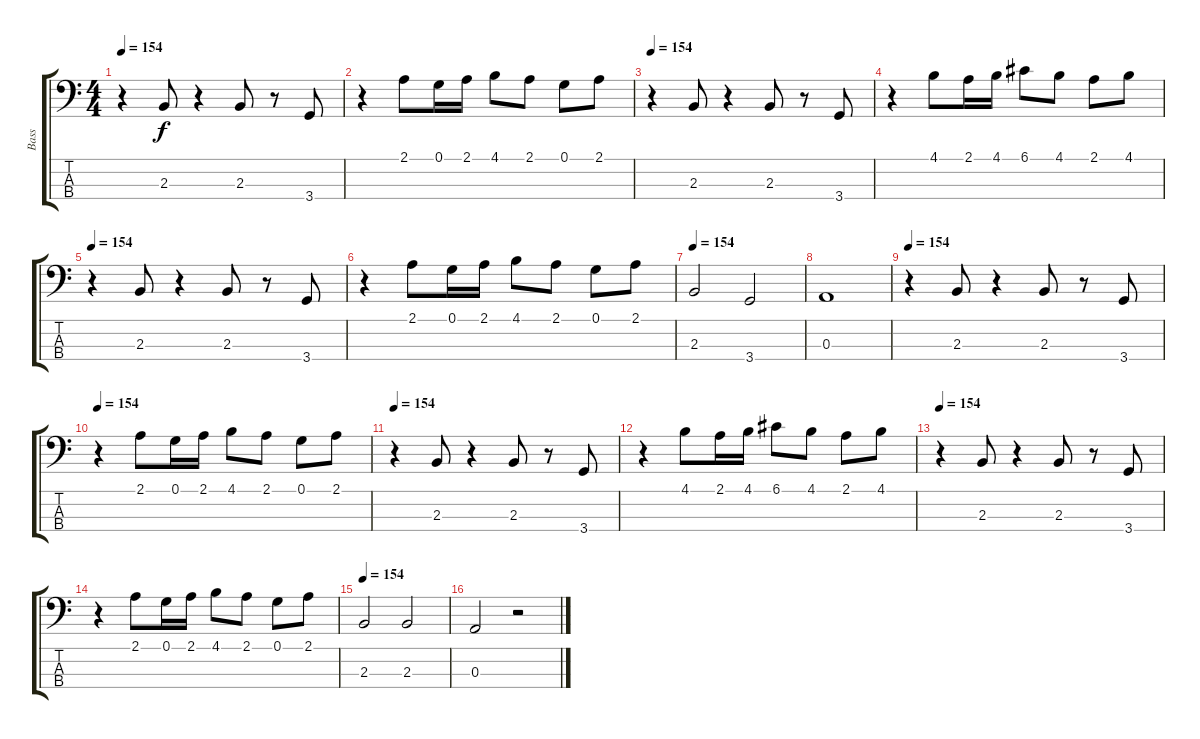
\track ("Bass" "Bass") {instrument electricbassfinger}
\staff {score tabs}
\tuning (G2 D2 A1 E1) {hide}
\ts (4 4)
\tempo 154
\clef f4
\ks c
r.4{dy f} 2.3.8 r.4 2.3.8 r.8 3.4.8 |
r.4 2.1.8 0.1.16 2.1.16 4.1.8 2.1.8 0.1.8 2.1.8 |
\tempo 154
r.4 2.3.8 r.4 2.3.8 r.8 3.4.8 |
r.4 4.1.8 2.1.16 4.1.16 6.1.8 4.1.8 2.1.8 4.1.8 |
\tempo 154
r.4 2.3.8 r.4 2.3.8 r.8 3.4.8 |
r.4 2.1.8 0.1.16 2.1.16 4.1.8 2.1.8 0.1.8 2.1.8 |
\tempo 154
2.3.2 3.4.2 |
0.3.1 |
\tempo 154
r.4 2.3.8 r.4 2.3.8 r.8 3.4.8 |
\tempo 154
r.4 2.1.8 0.1.16 2.1.16 4.1.8 2.1.8 0.1.8 2.1.8 |
\tempo 154
r.4 2.3.8 r.4 2.3.8 r.8 3.4.8 |
r.4 4.1.8 2.1.16 4.1.16 6.1.8 4.1.8 2.1.8 4.1.8 |
\tempo 154
r.4 2.3.8 r.4 2.3.8 r.8 3.4.8 |
r.4 2.1.8 0.1.16 2.1.16 4.1.8 2.1.8 0.1.8 2.1.8 |
\tempo 154
2.3.2 2.3.2 |
0.3.2 r.2
